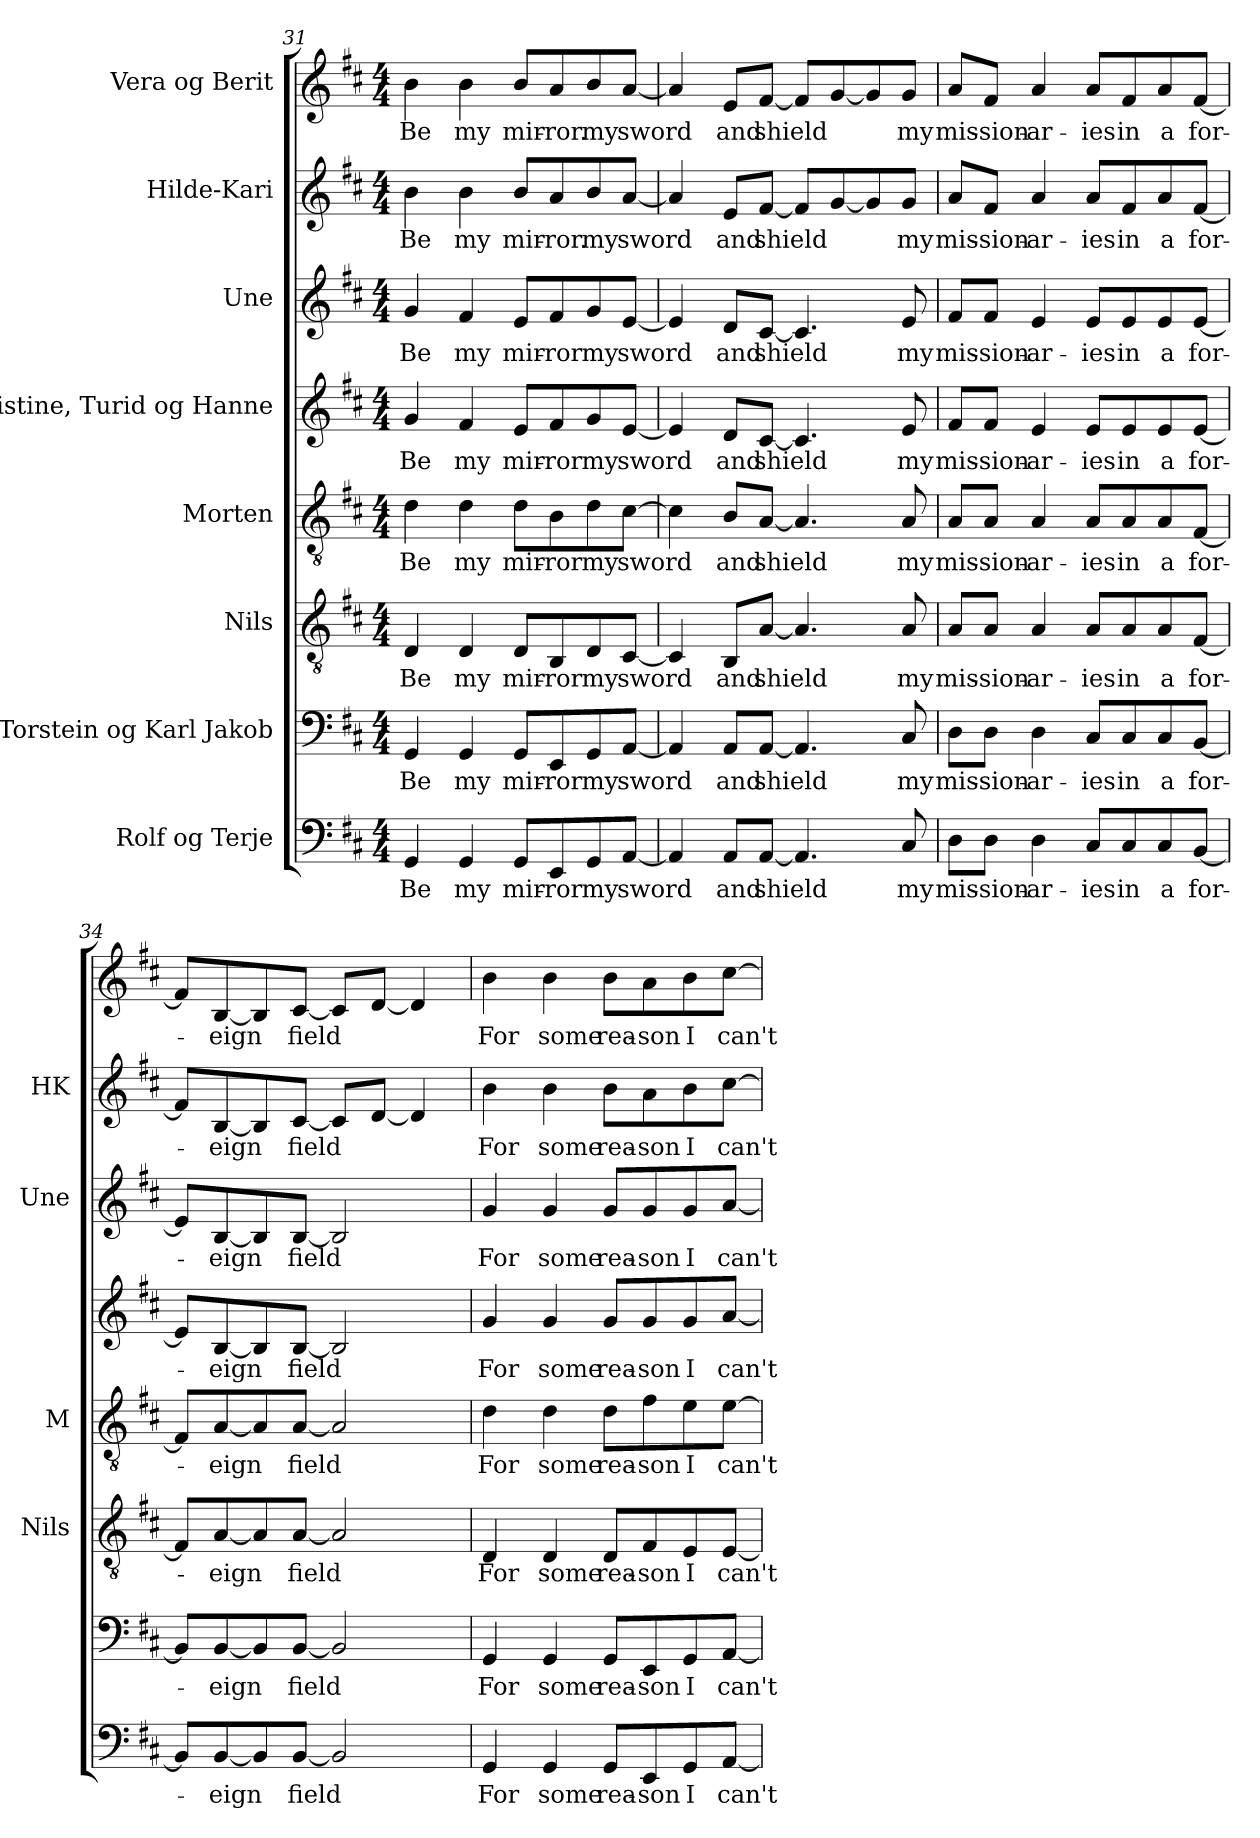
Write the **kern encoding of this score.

**kern	**text	**kern	**text	**kern	**text	**kern	**text	**kern	**text	**kern	**text	**kern	**text	**kern	**text
*part8	*part8	*part7	*part7	*part6	*part6	*part5	*part5	*part4	*part4	*part3	*part3	*part2	*part2	*part1	*part1
*staff8	*staff8	*staff7	*staff7	*staff6	*staff6	*staff5	*staff5	*staff4	*staff4	*staff3	*staff3	*staff2	*staff2	*staff1	*staff1
*I"Rolf og Terje	*	*I"Torstein og Karl Jakob	*	*I"Nils	*	*I"Morten	*	*I"Kristine, Turid og Hanne	*	*I"Une	*	*I"Hilde-Kari	*	*I"Vera og Berit	*
*	*	*	*	*I'Nils	*	*I'M	*	*	*	*I'Une	*	*I'HK	*	*	*
*clefF4	*	*clefF4	*	*clefGv2	*	*clefGv2	*	*clefG2	*	*clefG2	*	*clefG2	*	*clefG2	*
*k[f#c#]	*	*k[f#c#]	*	*k[f#c#]	*	*k[f#c#]	*	*k[f#c#]	*	*k[f#c#]	*	*k[f#c#]	*	*k[f#c#]	*
*M4/4	*	*M4/4	*	*M4/4	*	*M4/4	*	*M4/4	*	*M4/4	*	*M4/4	*	*M4/4	*
=31	=31	=31	=31	=31	=31	=31	=31	=31	=31	=31	=31	=31	=31	=31	=31
!	!LO:LY:b	!	!LO:LY:b	!	!LO:LY:b	!	!LO:LY:b	!	!LO:LY:b	!	!LO:LY:b	!	!LO:LY:b	!	!LO:LY:b
4GG/	Be	4GG/	Be	4D/	Be	4d\	Be	4g/	Be	4g/	Be	4b\	Be	4b\	Be
!	!LO:LY:b	!	!LO:LY:b	!	!LO:LY:b	!	!LO:LY:b	!	!LO:LY:b	!	!LO:LY:b	!	!LO:LY:b	!	!LO:LY:b
4GG/	my	4GG/	my	4D/	my	4d\	my	4f#/	my	4f#/	my	4b\	my	4b\	my
!	!LO:LY:b	!	!LO:LY:b	!	!LO:LY:b	!	!LO:LY:b	!	!LO:LY:b	!	!LO:LY:b	!	!LO:LY:b	!	!LO:LY:b
8GG/L	mir-	8GG/L	mir-	8D/L	mir-	8d\L	mir-	8e/L	mir-	8e/L	mir-	8b/L	mir-	8b/L	mir-
!	!LO:LY:b	!	!LO:LY:b	!	!LO:LY:b	!	!LO:LY:b	!	!LO:LY:b	!	!LO:LY:b	!	!LO:LY:b	!	!LO:LY:b
8EE/	-ror	8EE/	-ror	8BB/	-ror	8B\	-ror	8f#/	-ror	8f#/	-ror	8a/	-ror.	8a/	-ror.
!	!LO:LY:b	!	!LO:LY:b	!	!LO:LY:b	!	!LO:LY:b	!	!LO:LY:b	!	!LO:LY:b	!	!LO:LY:b	!	!LO:LY:b
8GG/	my	8GG/	my	8D/	my	8d\	my	8g/	my	8g/	my	8b/	my	8b/	my
!	!LO:LY:b	!	!LO:LY:b	!	!LO:LY:b	!	!LO:LY:b	!	!LO:LY:b	!	!LO:LY:b	!	!LO:LY:b	!	!LO:LY:b
[8AA/J	sword	[8AA/J	sword	[8C#/J	sword	[8c#\J	sword	[8e/J	sword	[8e/J	sword	[8a/J	sword	[8a/J	sword
!!LO:PB:g=z
=32	=32	=32	=32	=32	=32	=32	=32	=32	=32	=32	=32	=32	=32	=32	=32
4AA/]	.	4AA/]	.	4C#/]	.	4c#\]	.	4e/]	.	4e/]	.	4a/]	.	4a/]	.
!	!LO:LY:b	!	!LO:LY:b	!	!LO:LY:b	!	!LO:LY:b	!	!LO:LY:b	!	!LO:LY:b	!	!LO:LY:b	!	!LO:LY:b
8AA/L	and	8AA/L	and	8BB/L	and	8B/L	and	8d/L	and	8d/L	and	8e/L	and	8e/L	and
!	!LO:LY:b	!	!LO:LY:b	!	!LO:LY:b	!	!LO:LY:b	!	!LO:LY:b	!	!LO:LY:b	!	!LO:LY:b	!	!LO:LY:b
[8AA/J	shield	[8AA/J	shield	[8A/J	shield	[8A/J	shield	[8c#/J	shield	[8c#/J	shield	[8f#/J	shield	[8f#/J	shield
4.AA/]	.	4.AA/]	.	4.A/]	.	4.A/]	.	4.c#/]	.	4.c#/]	.	8f#/L]	.	8f#/L]	.
.	.	.	.	.	.	.	.	.	.	.	.	[8g/	.	[8g/	.
.	.	.	.	.	.	.	.	.	.	.	.	8g/]	.	8g/]	.
!	!LO:LY:b	!	!LO:LY:b	!	!LO:LY:b	!	!LO:LY:b	!	!LO:LY:b	!	!LO:LY:b	!	!LO:LY:b	!	!LO:LY:b
8C#/	my	8C#/	my	8A/	my	8A/	my	8e/	my	8e/	my	8g/J	my	8g/J	my
=33	=33	=33	=33	=33	=33	=33	=33	=33	=33	=33	=33	=33	=33	=33	=33
!	!LO:LY:b	!	!LO:LY:b	!	!LO:LY:b	!	!LO:LY:b	!	!LO:LY:b	!	!LO:LY:b	!	!LO:LY:b	!	!LO:LY:b
8D\L	mis-	8D\L	mis-	8A/L	mis-	8A/L	mis-	8f#/L	mis-	8f#/L	mis-	8a/L	mis-	8a/L	mis-
!	!LO:LY:b	!	!LO:LY:b	!	!LO:LY:b	!	!LO:LY:b	!	!LO:LY:b	!	!LO:LY:b	!	!LO:LY:b	!	!LO:LY:b
8D\J	-sion-	8D\J	-sion-	8A/J	-sion-	8A/J	-sion-	8f#/J	-sion-	8f#/J	-sion-	8f#/J	-sion-	8f#/J	-sion-
!	!LO:LY:b	!	!LO:LY:b	!	!LO:LY:b	!	!LO:LY:b	!	!LO:LY:b	!	!LO:LY:b	!	!LO:LY:b	!	!LO:LY:b
4D\	-ar-	4D\	-ar-	4A/	-ar-	4A/	-ar-	4e/	-ar-	4e/	-ar-	4a/	-ar-	4a/	-ar-
!	!LO:LY:b	!	!LO:LY:b	!	!LO:LY:b	!	!LO:LY:b	!	!LO:LY:b	!	!LO:LY:b	!	!LO:LY:b	!	!LO:LY:b
8C#/L	-ies	8C#/L	-ies	8A/L	-ies	8A/L	-ies	8e/L	-ies	8e/L	-ies	8a/L	-ies	8a/L	-ies
!	!LO:LY:b	!	!LO:LY:b	!	!LO:LY:b	!	!LO:LY:b	!	!LO:LY:b	!	!LO:LY:b	!	!LO:LY:b	!	!LO:LY:b
8C#/	in	8C#/	in	8A/	in	8A/	in	8e/	in	8e/	in	8f#/	in	8f#/	in
!	!LO:LY:b	!	!LO:LY:b	!	!LO:LY:b	!	!LO:LY:b	!	!LO:LY:b	!	!LO:LY:b	!	!LO:LY:b	!	!LO:LY:b
8C#/	a	8C#/	a	8A/	a	8A/	a	8e/	a	8e/	a	8a/	a	8a/	a
!	!LO:LY:b	!	!LO:LY:b	!	!LO:LY:b	!	!LO:LY:b	!	!LO:LY:b	!	!LO:LY:b	!	!LO:LY:b	!	!LO:LY:b
[8BB/J	for-	[8BB/J	for-	[8F#/J	for-	[8F#/J	for-	[8e/J	for-	[8e/J	for-	[8f#/J	for-	[8f#/J	for-
=34	=34	=34	=34	=34	=34	=34	=34	=34	=34	=34	=34	=34	=34	=34	=34
8BB/L]	.	8BB/L]	.	8F#/L]	.	8F#/L]	.	8e/L]	.	8e/L]	.	8f#/L]	.	8f#/L]	.
!	!LO:LY:b	!	!LO:LY:b	!	!LO:LY:b	!	!LO:LY:b	!	!LO:LY:b	!	!LO:LY:b	!	!LO:LY:b	!	!LO:LY:b
[8BB/	-eign	[8BB/	-eign	[8A/	-eign	[8A/	-eign	[8B/	-eign	[8B/	-eign	[8B/	-eign	[8B/	-eign
8BB/]	.	8BB/]	.	8A/]	.	8A/]	.	8B/]	.	8B/]	.	8B/]	.	8B/]	.
!	!LO:LY:b	!	!LO:LY:b	!	!LO:LY:b	!	!LO:LY:b	!	!LO:LY:b	!	!LO:LY:b	!	!LO:LY:b	!	!LO:LY:b
[8BB/J	field	[8BB/J	field	[8A/J	field	[8A/J	field	[8B/J	field	[8B/J	field	[8c#/J	field	[8c#/J	field
2BB/]	.	2BB/]	.	2A/]	.	2A/]	.	2B/]	.	2B/]	.	8c#/L]	.	8c#/L]	.
.	.	.	.	.	.	.	.	.	.	.	.	[8d/J	.	[8d/J	.
.	.	.	.	.	.	.	.	.	.	.	.	4d/]	.	4d/]	.
!!LO:PB:g=z
=35	=35	=35	=35	=35	=35	=35	=35	=35	=35	=35	=35	=35	=35	=35	=35
!	!LO:LY:b	!	!LO:LY:b	!	!LO:LY:b	!	!LO:LY:b	!	!LO:LY:b	!	!LO:LY:b	!	!LO:LY:b	!	!LO:LY:b
4GG/	For	4GG/	For	4D/	For	4d\	For	4g/	For	4g/	For	4b\	For	4b\	For
!	!LO:LY:b	!	!LO:LY:b	!	!LO:LY:b	!	!LO:LY:b	!	!LO:LY:b	!	!LO:LY:b	!	!LO:LY:b	!	!LO:LY:b
4GG/	some	4GG/	some	4D/	some	4d\	some	4g/	some	4g/	some	4b\	some	4b\	some
!	!LO:LY:b	!	!LO:LY:b	!	!LO:LY:b	!	!LO:LY:b	!	!LO:LY:b	!	!LO:LY:b	!	!LO:LY:b	!	!LO:LY:b
8GG/L	rea-	8GG/L	rea-	8D/L	rea-	8d\L	rea-	8g/L	rea-	8g/L	rea-	8b\L	rea-	8b\L	rea-
!	!LO:LY:b	!	!LO:LY:b	!	!LO:LY:b	!	!LO:LY:b	!	!LO:LY:b	!	!LO:LY:b	!	!LO:LY:b	!	!LO:LY:b
8EE/	-son	8EE/	-son	8F#/	-son	8f#\	-son	8g/	-son	8g/	-son	8a\	-son	8a\	-son
!	!LO:LY:b	!	!LO:LY:b	!	!LO:LY:b	!	!LO:LY:b	!	!LO:LY:b	!	!LO:LY:b	!	!LO:LY:b	!	!LO:LY:b
8GG/	I	8GG/	I	8E/	I	8e\	I	8g/	I	8g/	I	8b\	I	8b\	I
!	!LO:LY:b	!	!LO:LY:b	!	!LO:LY:b	!	!LO:LY:b	!	!LO:LY:b	!	!LO:LY:b	!	!LO:LY:b	!	!LO:LY:b
[8AA/J	can't	[8AA/J	can't	[8E/J	can't	[8e\J	can't	[8a/J	can't	[8a/J	can't	[8cc#\J	can't-	[8cc#\J	can't-
=	=	=	=	=	=	=	=	=	=	=	=	=	=	=	=
*-	*-	*-	*-	*-	*-	*-	*-	*-	*-	*-	*-	*-	*-	*-	*-
